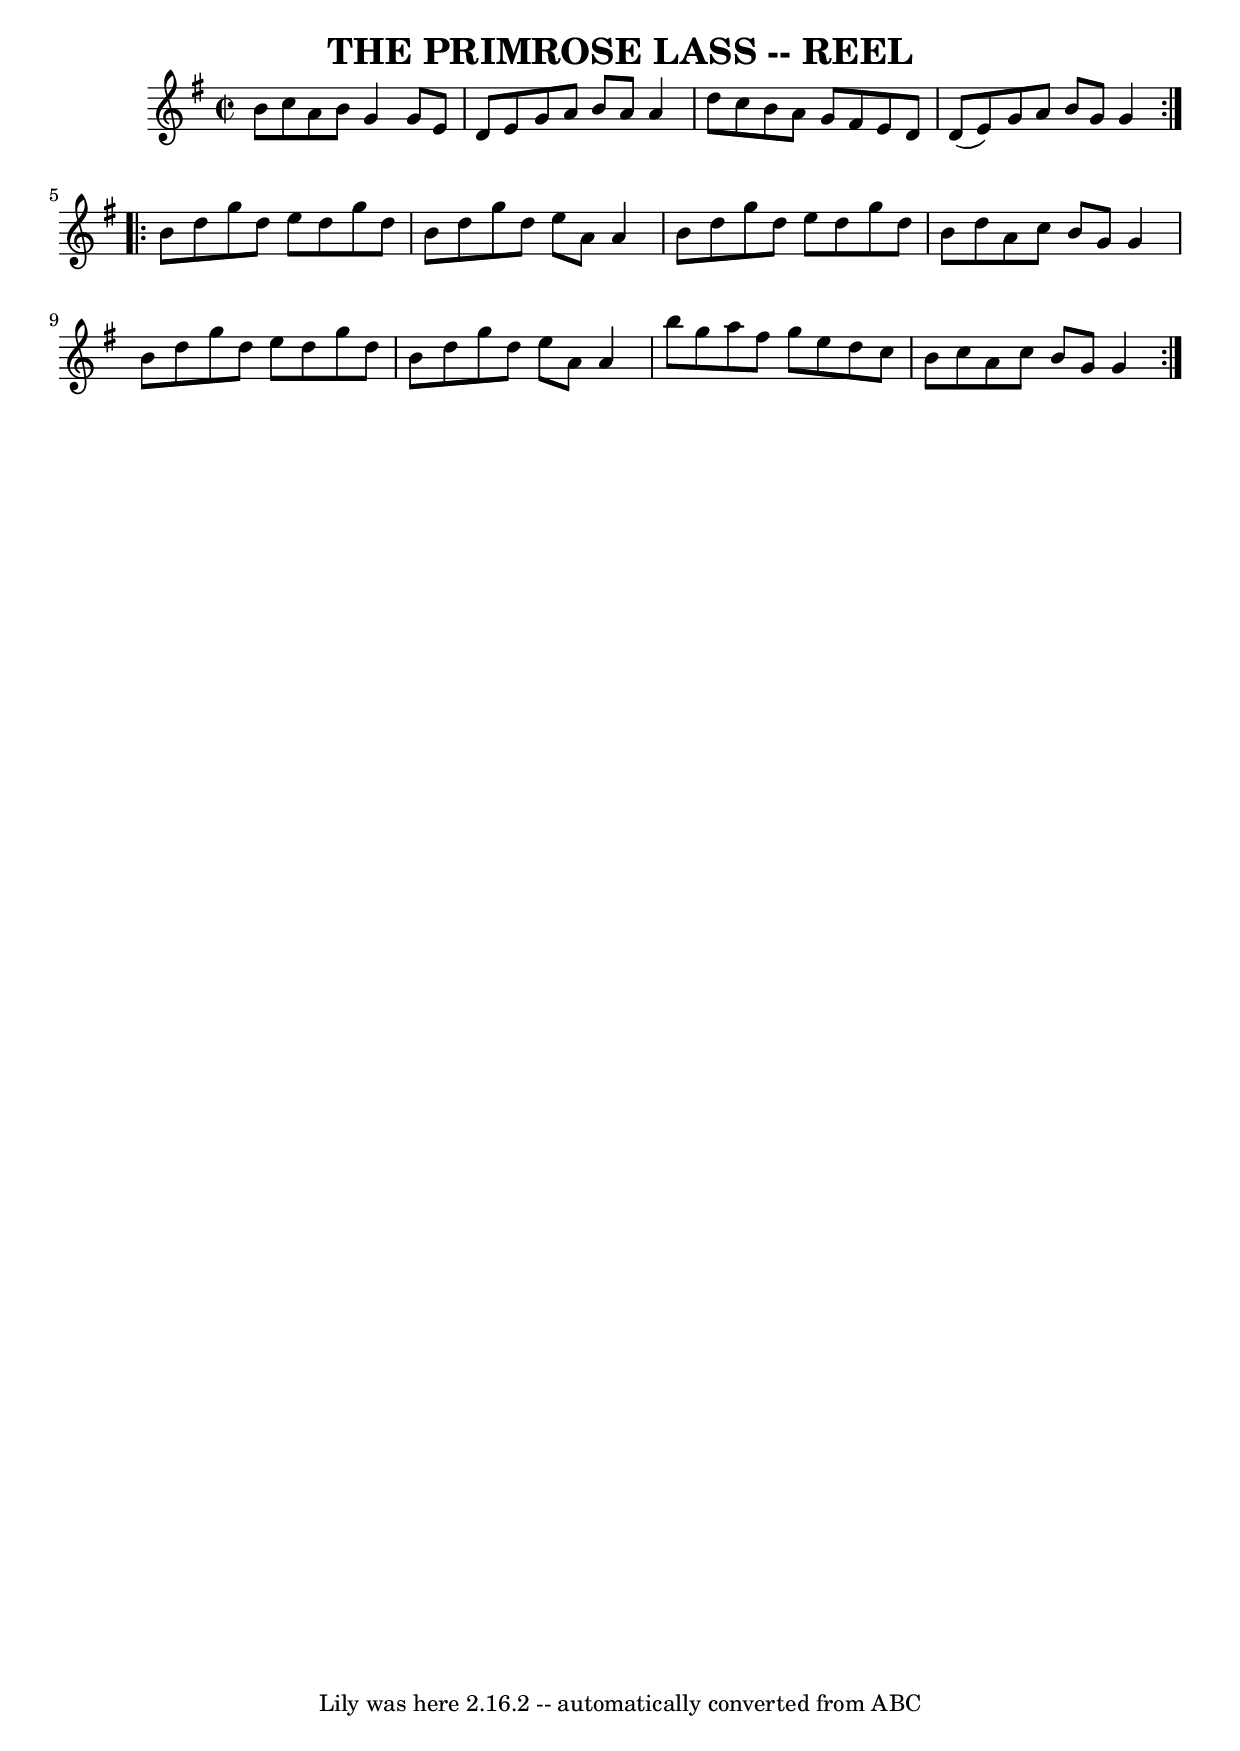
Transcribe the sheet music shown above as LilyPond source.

\version "2.16.2"
\include "Mammoth.ily"
\header {
  %% book = "Ryan's Mammoth Collection of Fiddle Tunes"
  crossRefNumber = "1"
  footnotes = ""
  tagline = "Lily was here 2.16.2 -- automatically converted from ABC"
  title = "THE PRIMROSE LASS -- REEL"

}
voicedefault =  {



  \repeat volta 2 {

    \override Staff.TimeSignature #'style = #'C
    \time 2/2 
    \key g \major |
    b'8 c''8 a'8 b'8 g'4 g'8 
    e'8    |
    d'8 e'8 g'8 a'8 b'8 a'8 a'4    |
    
    d''8 c''8 b'8 a'8 g'8 fis'8 e'8 d'8    |
    d'8 (
    e'8) g'8 a'8 b'8 g'8 g'4    
  }     
  \repeat volta 2 {
    b'8    
    d''8 g''8 d''8 e''8 d''8 g''8 d''8    |
    b'8 d''8  
    g''8 d''8 e''8 a'8 a'4    |
    b'8 d''8 g''8 d''8  
    e''8 d''8 g''8 d''8    |
    b'8 d''8 a'8 c''8 b'8  
    g'8 g'4        |
    b'8 d''8 g''8 d''8 e''8 d''8    
    g''8 d''8    |
    b'8 d''8 g''8 d''8 e''8 a'8 a'4     |
    b''8 g''8 a''8 fis''8 g''8 e''8 d''8 c''8     |
    b'8 c''8 a'8 c''8 b'8 g'8 g'4    
  }   

}

\score{
  <<

    \context Staff="default"
    {
      \voicedefault 
      
    }

  >>
  \layout {
    
  }
  \midi {
  }

}
